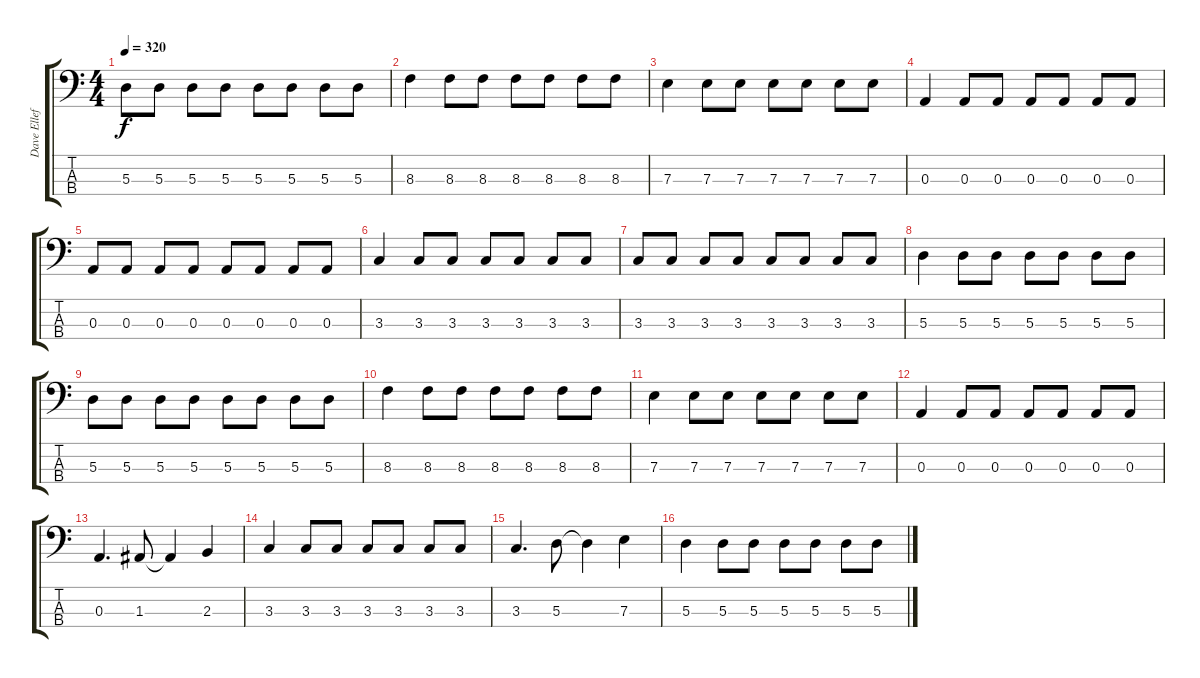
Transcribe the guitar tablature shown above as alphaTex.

\track ("Dave Ellefson" "Dave Ellef") {instrument electricbasspick}
\staff {score tabs}
\tuning (G2 D2 A1 E1) {hide}
\ts (4 4)
\tempo 320
\clef f4
\ks c
5.3.8{dy f} 5.3.8 5.3.8 5.3.8 5.3.8 5.3.8 5.3.8 5.3.8 |
8.3.4 8.3.8 8.3.8 8.3.8 8.3.8 8.3.8 8.3.8 |
7.3.4 7.3.8 7.3.8 7.3.8 7.3.8 7.3.8 7.3.8 |
0.3.4 0.3.8 0.3.8 0.3.8 0.3.8 0.3.8 0.3.8 |
0.3.8 0.3.8 0.3.8 0.3.8 0.3.8 0.3.8 0.3.8 0.3.8 |
3.3.4 3.3.8 3.3.8 3.3.8 3.3.8 3.3.8 3.3.8 |
3.3.8 3.3.8 3.3.8 3.3.8 3.3.8 3.3.8 3.3.8 3.3.8 |
5.3.4 5.3.8 5.3.8 5.3.8 5.3.8 5.3.8 5.3.8 |
5.3.8 5.3.8 5.3.8 5.3.8 5.3.8 5.3.8 5.3.8 5.3.8 |
8.3.4 8.3.8 8.3.8 8.3.8 8.3.8 8.3.8 8.3.8 |
7.3.4 7.3.8 7.3.8 7.3.8 7.3.8 7.3.8 7.3.8 |
0.3.4 0.3.8 0.3.8 0.3.8 0.3.8 0.3.8 0.3.8 |
0.3.4{d} 1.3.8 1.3{t}.4 2.3.4 |
3.3.4 3.3.8 3.3.8 3.3.8 3.3.8 3.3.8 3.3.8 |
3.3.4{d} 5.3.8 5.3{t}.4 7.3.4 |
5.3.4 5.3.8 5.3.8 5.3.8 5.3.8 5.3.8 5.3.8
